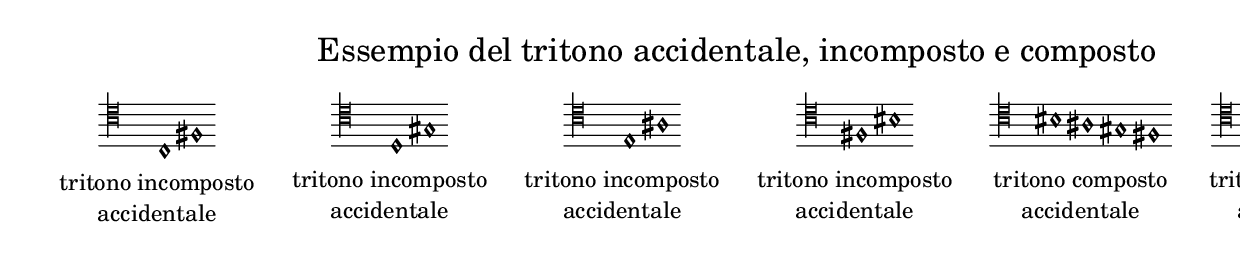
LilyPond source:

\version "2.22.2"

% Auto generated file

\header {
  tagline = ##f
}

dot = {
   \once \override Script.add-stem-support = ##f
   \once \override Script.toward-stem-shift = 0
   \once \override Script.skyline-horizontal-padding = 0
   \once \override Script.direction = 1
   \once \override Script.font-size = 1
}

\markup {
  \center-column {
    \line {
      \center-align
      \fontsize#3 { \concat { \normal-text "Essempio del tritono accidentale, incomposto e composto"} }
    }
    \null
    \line {
      \center-column {

        \line {
          \score {
            <<
              \new Staff \with { instrumentName = ""} {
                \override Staff.TimeSignature.stencil = ##f
                \override Staff.NoteHead.style = #'baroque
                \accidentalStyle Score.forget
                \override Rest.style = #'mensural
                \override NoteHead.style = #'petrucci
                \cadenzaOn
                \clef "mensural-c4"
                \key c #`((0 . ,NATURAL) (1 . ,NATURAL) (2 . ,NATURAL)
                          (3 . ,NATURAL) (4 . ,NATURAL) (5 . ,NATURAL)
                          (6 . ,NATURAL))  c1   fis1  
                \cadenzaOff
              }
            >>
            \layout {
              \context {
                \Score
                \override SpacingSpanner.common-shortest-duration = #(ly:make-moment 1)
              }
            }
          }
        }
        \null
        \line {
          \left-align {  \normal-text "tritono incomposto" }
        }
        \line {
          \left-align {  \normal-text "accidentale" }
        }

      }
      \hspace #3 
      \center-column {

        \line {
          \score {
            <<
              \new Staff \with { instrumentName = ""} {
                \override Staff.TimeSignature.stencil = ##f
                \override Staff.NoteHead.style = #'baroque
                \accidentalStyle Score.forget
                \override Rest.style = #'mensural
                \override NoteHead.style = #'petrucci
                \cadenzaOn
                \clef "mensural-c4"
                \key c #`((0 . ,NATURAL) (1 . ,NATURAL) (2 . ,NATURAL)
                          (3 . ,NATURAL) (4 . ,NATURAL) (5 . ,NATURAL)
                          (6 . ,NATURAL))  d1   gis1  
                \cadenzaOff
              }
            >>
            \layout {
              \context {
                \Score
                \override SpacingSpanner.common-shortest-duration = #(ly:make-moment 1)
              }
            }
          }
        }
        \null
        \line {
          \left-align {  \normal-text "tritono incomposto" }
        }
        \line {
          \left-align {  \normal-text "accidentale" }
        }

      }
      \hspace #3 
      \center-column {

        \line {
          \score {
            <<
              \new Staff \with { instrumentName = ""} {
                \override Staff.TimeSignature.stencil = ##f
                \override Staff.NoteHead.style = #'baroque
                \accidentalStyle Score.forget
                \override Rest.style = #'mensural
                \override NoteHead.style = #'petrucci
                \cadenzaOn
                \clef "mensural-c4"
                \key c #`((0 . ,NATURAL) (1 . ,NATURAL) (2 . ,NATURAL)
                          (3 . ,NATURAL) (4 . ,NATURAL) (5 . ,NATURAL)
                          (6 . ,NATURAL))  e1   ais1  
                \cadenzaOff
              }
            >>
            \layout {
              \context {
                \Score
                \override SpacingSpanner.common-shortest-duration = #(ly:make-moment 1)
              }
            }
          }
        }
        \null
        \line {
          \left-align {  \normal-text "tritono incomposto" }
        }
        \line {
          \left-align {  \normal-text "accidentale" }
        }

      }
      \hspace #3 
      \center-column {

        \line {
          \score {
            <<
              \new Staff \with { instrumentName = ""} {
                \override Staff.TimeSignature.stencil = ##f
                \override Staff.NoteHead.style = #'baroque
                \accidentalStyle Score.forget
                \override Rest.style = #'mensural
                \override NoteHead.style = #'petrucci
                \cadenzaOn
                \clef "mensural-c4"
                \key c #`((0 . ,NATURAL) (1 . ,NATURAL) (2 . ,NATURAL)
                          (3 . ,NATURAL) (4 . ,NATURAL) (5 . ,NATURAL)
                          (6 . ,NATURAL))  fis1   bis1  
                \cadenzaOff
              }
            >>
            \layout {
              \context {
                \Score
                \override SpacingSpanner.common-shortest-duration = #(ly:make-moment 1)
              }
            }
          }
        }
        \null
        \line {
          \left-align {  \normal-text "tritono incomposto" }
        }
        \line {
          \left-align {  \normal-text "accidentale" }
        }

      }
      \hspace #3 
      \center-column {

        \line {
          \score {
            <<
              \new Staff \with { instrumentName = ""} {
                \override Staff.TimeSignature.stencil = ##f
                \override Staff.NoteHead.style = #'baroque
                \accidentalStyle Score.forget
                \override Rest.style = #'mensural
                \override NoteHead.style = #'petrucci
                \cadenzaOn
                \clef "mensural-c4"
                \key c #`((0 . ,NATURAL) (1 . ,NATURAL) (2 . ,NATURAL)
                          (3 . ,NATURAL) (4 . ,NATURAL) (5 . ,NATURAL)
                          (6 . ,NATURAL))  bis1   ais1   gis1   fis1  
                \cadenzaOff
              }
            >>
            \layout {
              \context {
                \Score
                \override SpacingSpanner.common-shortest-duration = #(ly:make-moment 1)
              }
            }
          }
        }
        \null
        \line {
          \left-align {  \normal-text "tritono composto" }
        }
        \line {
          \left-align {  \normal-text "accidentale" }
        }

      }
      \hspace #3 
      \center-column {

        \line {
          \score {
            <<
              \new Staff \with { instrumentName = ""} {
                \override Staff.TimeSignature.stencil = ##f
                \override Staff.NoteHead.style = #'baroque
                \accidentalStyle Score.forget
                \override Rest.style = #'mensural
                \override NoteHead.style = #'petrucci
                \cadenzaOn
                \clef "mensural-c4"
                \key c #`((0 . ,NATURAL) (1 . ,NATURAL) (2 . ,NATURAL)
                          (3 . ,NATURAL) (4 . ,NATURAL) (5 . ,NATURAL)
                          (6 . ,NATURAL))  ges1   as1   bes1   c'1  
                \cadenzaOff
              }
            >>
            \layout {
              \context {
                \Score
                \override SpacingSpanner.common-shortest-duration = #(ly:make-moment 1)
              }
            }
          }
        }
        \null
        \line {
          \left-align {  \normal-text "tritono composto" }
        }
        \line {
          \left-align {  \normal-text "accidentale" }
        }

      }
      \hspace #3 

    }
  }
}